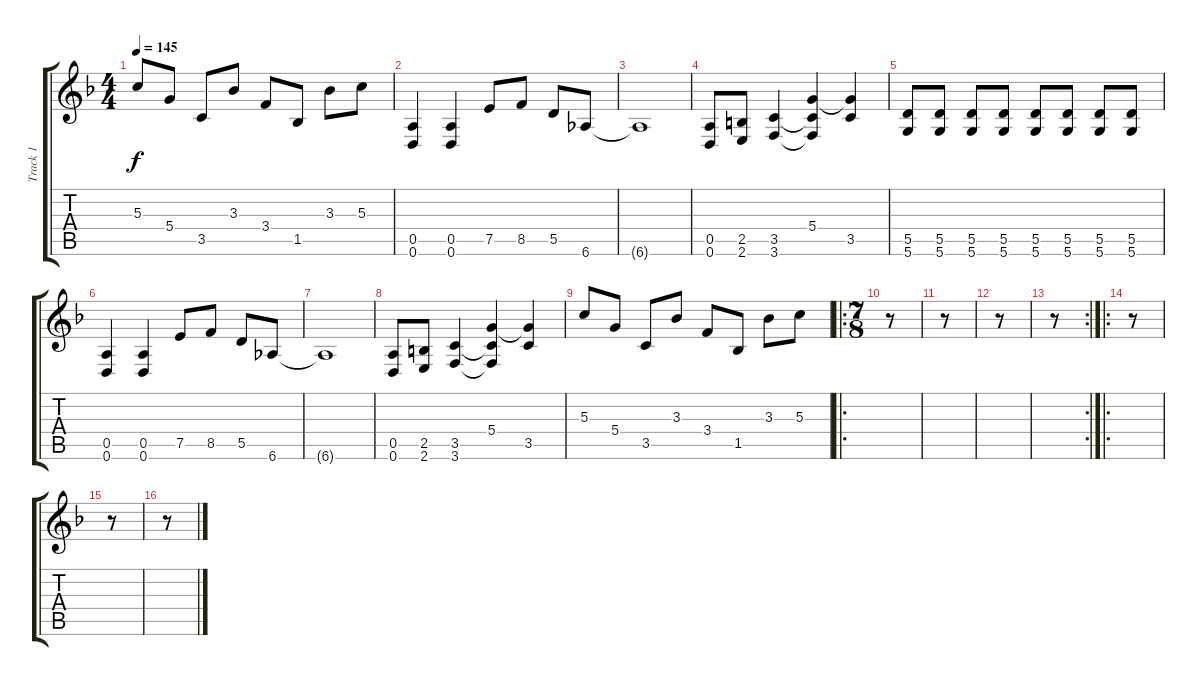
\track ("Track 1" "Track 1") {instrument distortionguitar}
\staff {score tabs}
\tuning (E4 B3 G3 D3 A2 D2) {hide}
\ts (4 4)
\tempo 145
\clef g2
\ks f
5.3.8{dy f} 5.4.8 3.5.8 3.3.8 3.4.8 1.5.8 3.3.8 5.3.8 |
(0.5 0.6).4 (0.5 0.6).4 7.5.8 8.5.8 5.5.8 6.6.8 |
6.6{t}.1 |
(0.5 0.6).8 (2.5 2.6).8 (3.5 3.6).4 (5.4 3.5{t} 3.6{t}).4 (5.4{t} 3.5).4 |
(5.5 5.6).8 (5.5 5.6).8 (5.5 5.6).8 (5.5 5.6).8 (5.5 5.6).8 (5.5 5.6).8 (5.5 5.6).8 (5.5 5.6).8 |
(0.5 0.6).4 (0.5 0.6).4 7.5.8 8.5.8 5.5.8 6.6.8 |
6.6{t}.1 |
(0.5 0.6).8 (2.5 2.6).8 (3.5 3.6).4 (5.4 3.5{t} 3.6{t}).4 (5.4{t} 3.5).4 |
5.3.8 5.4.8 3.5.8 3.3.8 3.4.8 1.5.8 3.3.8 5.3.8 |
\ro
\ts (7 8)
r.8 |
r.8 |
r.8 |
\rc 2
r.8 |
\ro
r.8 |
r.8 |
r.8
